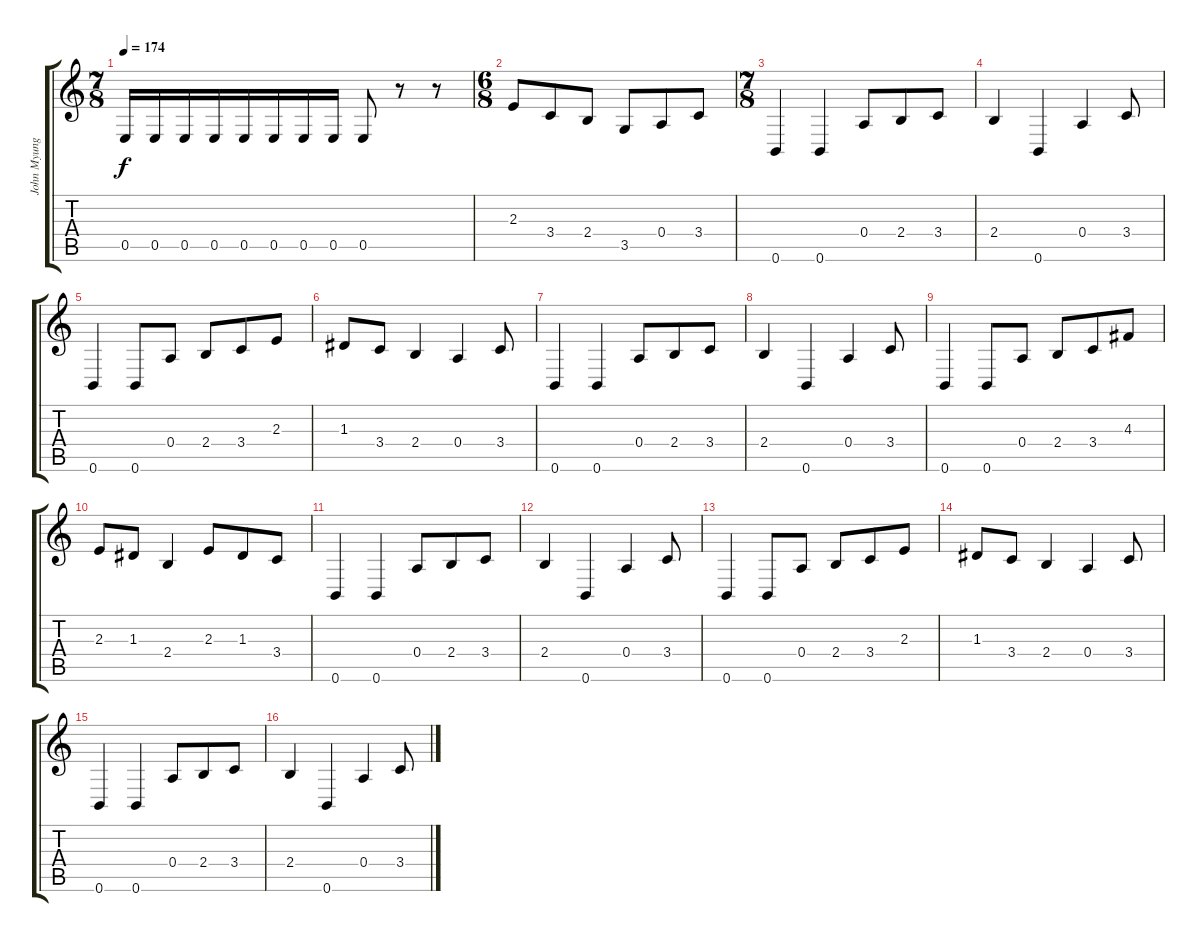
\track ("John Myung" "John Myung") {instrument electricbassfinger}
\staff {score tabs}
\tuning (B3 G3 D3 A2 E2 B1) {hide}
\ts (7 8)
\tempo 174
\clef g2
\ks c
0.5.16{dy f} 0.5.16 0.5.16 0.5.16 0.5.16 0.5.16 0.5.16 0.5.16 0.5.8 r.8 r.8 |
\ts (6 8)
2.3.8 3.4.8 2.4.8 3.5.8 0.4.8 3.4.8 |
\ts (7 8)
0.6.4 0.6.4 0.4.8 2.4.8 3.4.8 |
2.4.4 0.6.4 0.4.4 3.4.8 |
0.6.4 0.6.8 0.4.8 2.4.8 3.4.8 2.3.8 |
1.3.8 3.4.8 2.4.4 0.4.4 3.4.8 |
0.6.4 0.6.4 0.4.8 2.4.8 3.4.8 |
2.4.4 0.6.4 0.4.4 3.4.8 |
0.6.4 0.6.8 0.4.8 2.4.8 3.4.8 4.3.8 |
2.3.8 1.3.8 2.4.4 2.3.8 1.3.8 3.4.8 |
0.6.4 0.6.4 0.4.8 2.4.8 3.4.8 |
2.4.4 0.6.4 0.4.4 3.4.8 |
0.6.4 0.6.8 0.4.8 2.4.8 3.4.8 2.3.8 |
1.3.8 3.4.8 2.4.4 0.4.4 3.4.8 |
0.6.4 0.6.4 0.4.8 2.4.8 3.4.8 |
2.4.4 0.6.4 0.4.4 3.4.8
